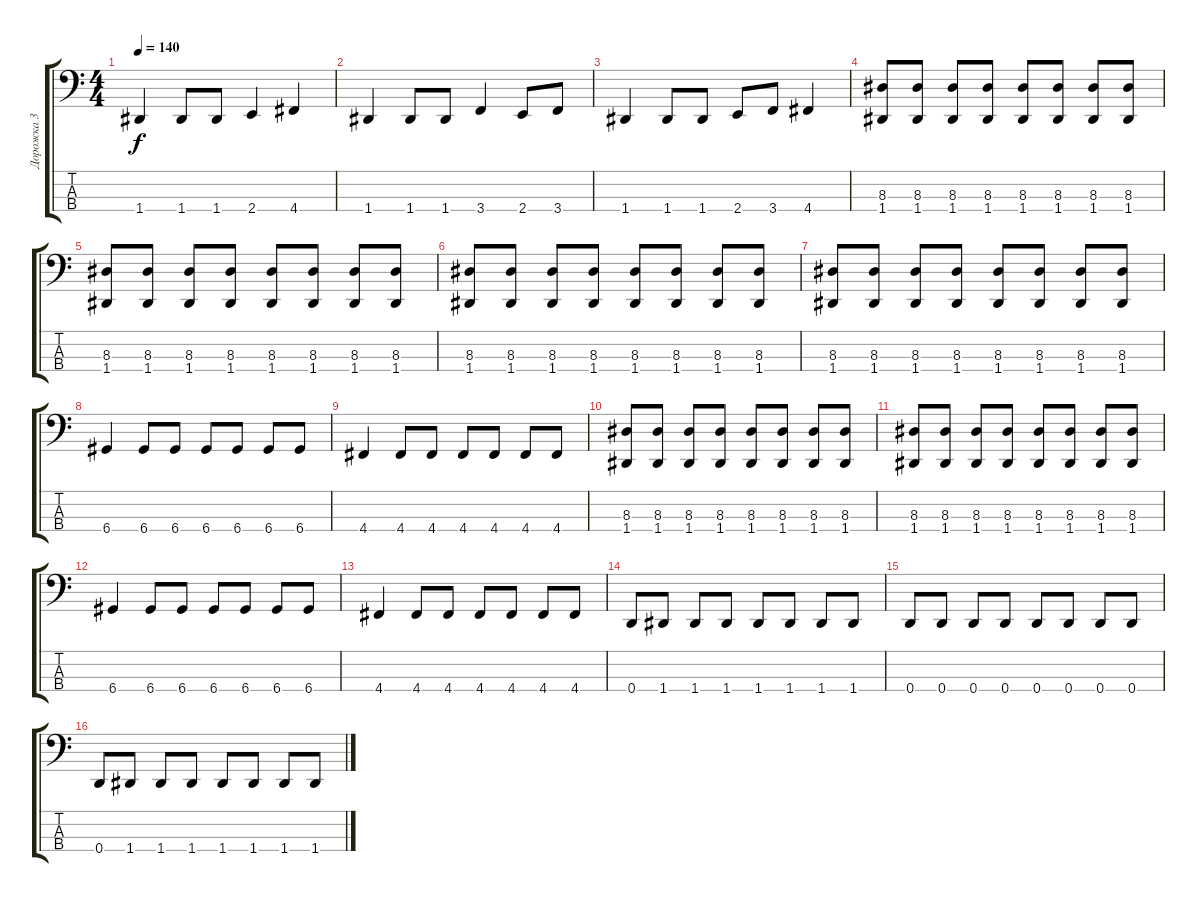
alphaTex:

\track ("Дорожка 3" "Дорожка 3") {instrument electricbasspick}
\staff {score tabs}
\tuning (F2 C2 G1 D1) {hide}
\ts (4 4)
\tempo 140
\clef f4
\ks c
1.4.4{dy f} 1.4.8 1.4.8 2.4.4 4.4.4 |
1.4.4 1.4.8 1.4.8 3.4.4 2.4.8 3.4.8 |
1.4.4 1.4.8 1.4.8 2.4.8 3.4.8 4.4.4 |
(8.3 1.4).8 (8.3 1.4).8 (8.3 1.4).8 (8.3 1.4).8 (8.3 1.4).8 (8.3 1.4).8 (8.3 1.4).8 (8.3 1.4).8 |
(8.3 1.4).8 (8.3 1.4).8 (8.3 1.4).8 (8.3 1.4).8 (8.3 1.4).8 (8.3 1.4).8 (8.3 1.4).8 (8.3 1.4).8 |
(8.3 1.4).8 (8.3 1.4).8 (8.3 1.4).8 (8.3 1.4).8 (8.3 1.4).8 (8.3 1.4).8 (8.3 1.4).8 (8.3 1.4).8 |
(8.3 1.4).8 (8.3 1.4).8 (8.3 1.4).8 (8.3 1.4).8 (8.3 1.4).8 (8.3 1.4).8 (8.3 1.4).8 (8.3 1.4).8 |
6.4.4 6.4.8 6.4.8 6.4.8 6.4.8 6.4.8 6.4.8 |
4.4.4 4.4.8 4.4.8 4.4.8 4.4.8 4.4.8 4.4.8 |
(8.3 1.4).8 (8.3 1.4).8 (8.3 1.4).8 (8.3 1.4).8 (8.3 1.4).8 (8.3 1.4).8 (8.3 1.4).8 (8.3 1.4).8 |
(8.3 1.4).8 (8.3 1.4).8 (8.3 1.4).8 (8.3 1.4).8 (8.3 1.4).8 (8.3 1.4).8 (8.3 1.4).8 (8.3 1.4).8 |
6.4.4 6.4.8 6.4.8 6.4.8 6.4.8 6.4.8 6.4.8 |
4.4.4 4.4.8 4.4.8 4.4.8 4.4.8 4.4.8 4.4.8 |
0.4.8 1.4.8 1.4.8 1.4.8 1.4.8 1.4.8 1.4.8 1.4.8 |
0.4.8 0.4.8 0.4.8 0.4.8 0.4.8 0.4.8 0.4.8 0.4.8 |
0.4.8 1.4.8 1.4.8 1.4.8 1.4.8 1.4.8 1.4.8 1.4.8
